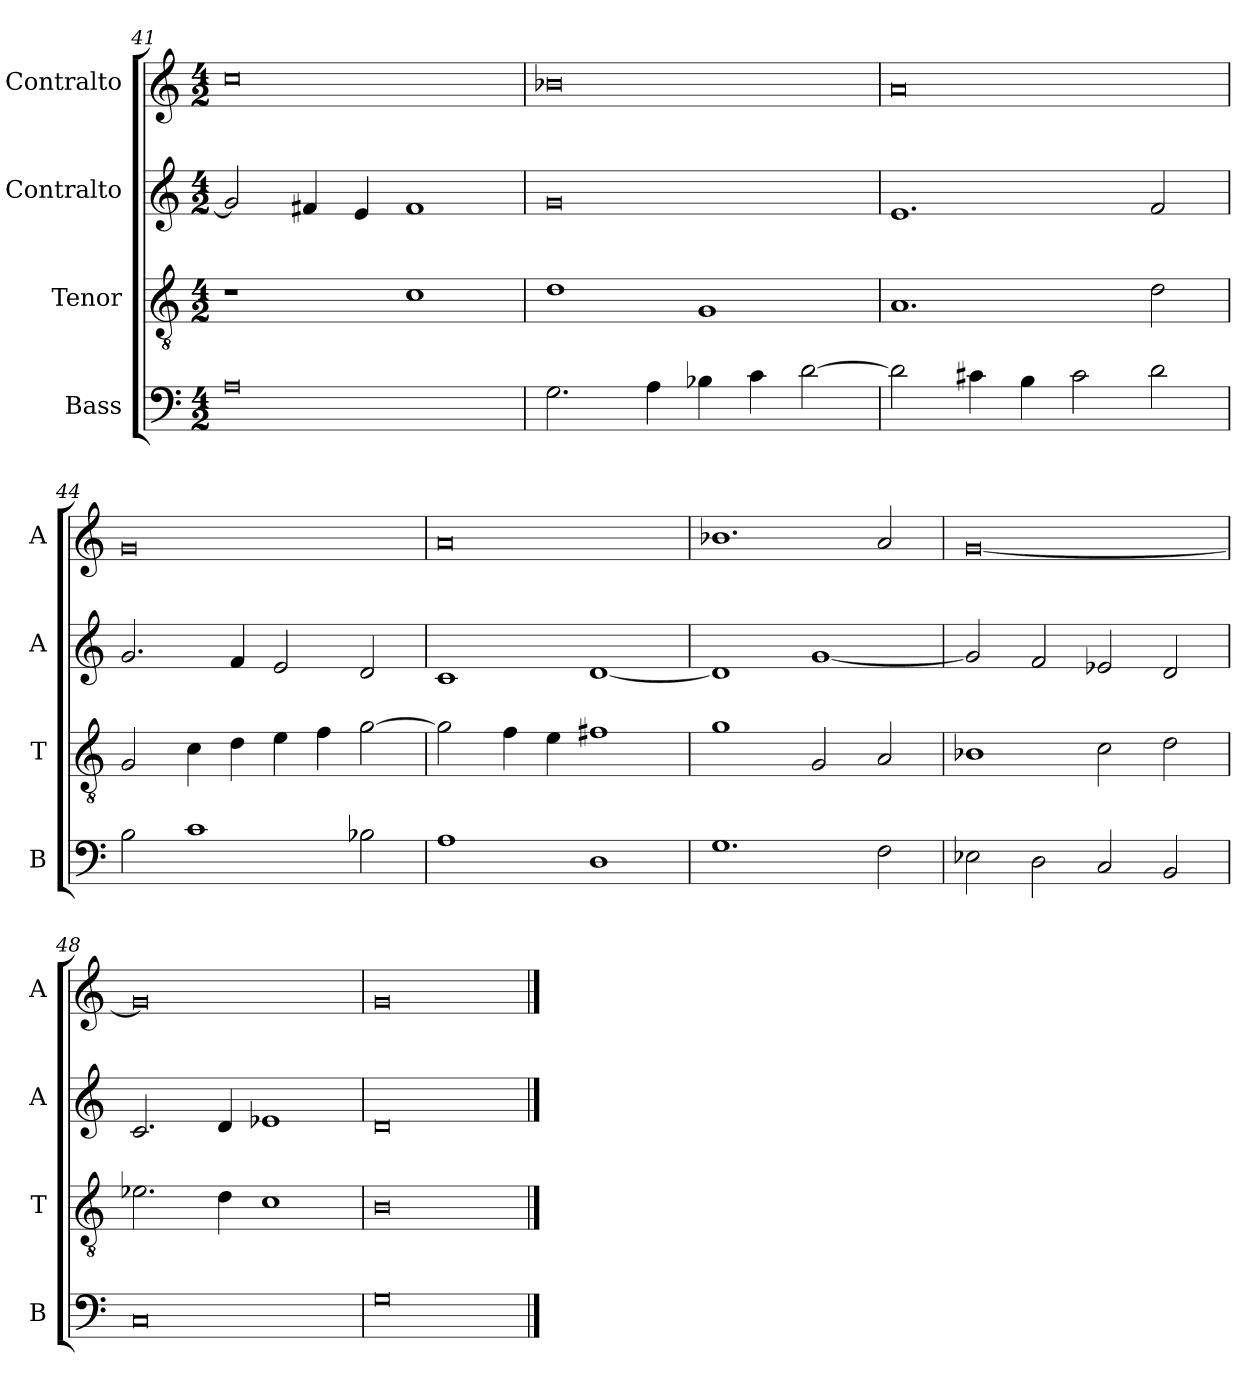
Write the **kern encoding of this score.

**kern	**kern	**kern	**kern
*part4	*part3	*part2	*part1
*staff4	*staff3	*staff2	*staff1
*I"Bass	*I"Tenor	*I"Contralto	*I"Contralto
*I'B	*I'T	*I'A	*I'A
*clefF4	*clefGv2	*clefG2	*clefG2
*k[]	*k[]	*k[]	*k[]
*M4/2	*M4/2	*M4/2	*M4/2
=41	=41	=41	=41
0A	1r	2g]	0cc
.	.	4f#X	.
.	.	4e	.
.	1c	1f#	.
=42	=42	=42	=42
2.G	1d	0g	0b-X
4A	.	.	.
4B-X	1G	.	.
4c	.	.	.
[2d	.	.	.
=43	=43	=43	=43
2d]	1.A	1.e	0a
4c#X	.	.	.
4B	.	.	.
2c#	.	.	.
2d	2d	2f	.
=44	=44	=44	=44
2B	2G	2.g	0g
1c	4c	.	.
.	4d	4f	.
.	4e	2e	.
.	4f	.	.
2B-X	[2g	2d	.
=45	=45	=45	=45
1A	2g]	1c	0a
.	4f	.	.
.	4e	.	.
1D	1f#X	[1d	.
=46	=46	=46	=46
1.G	1g	1d]	1.b-X
.	2G	[1g	.
2F	2A	.	2a
=47	=47	=47	=47
2E-X	1B-X	2g]	[0g
2D	.	2f	.
2C	2c	2e-X	.
2BB	2d	2d	.
=48	=48	=48	=48
0C	2.e-X	2.c	0g]
.	4d	4d	.
.	1c	1e-X	.
=49	=49	=49	=49
0G	0B	0d	0g
==	==	==	==
*-	*-	*-	*-
